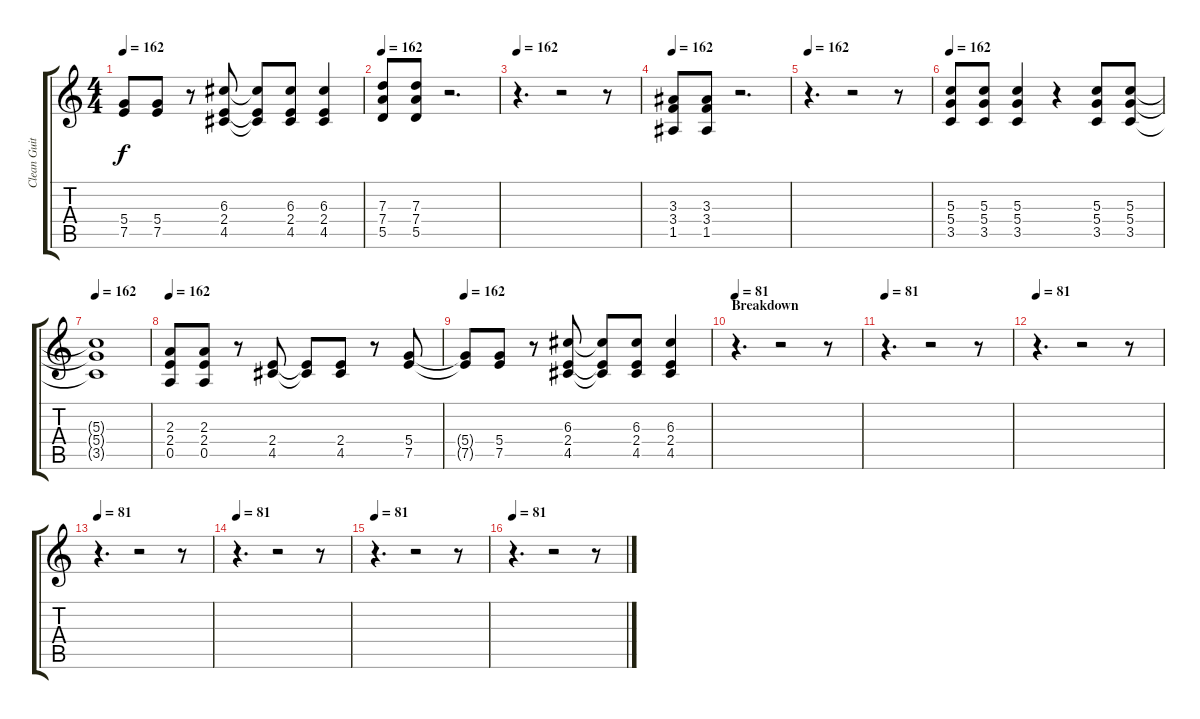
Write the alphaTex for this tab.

\track ("Clean Guitar" "Clean Guit") {instrument electricguitarjazz}
\staff {score tabs}
\tuning (E4 B3 G3 D3 A2 D2) {hide}
\ts (4 4)
\tempo 162
\clef g2
\ks c
(5.4{t} 7.5{t}).8{dy f} (5.4 7.5).8 r.8 (6.3 2.4 4.5).8 (6.3{t} 2.4{t} 4.5{t}).8 (6.3 2.4 4.5).8 (6.3 2.4 4.5).4 |
\tempo 162
(7.3 7.4 5.5).8 (7.3 7.4 5.5).8 r.2{d} |
\tempo 162
r.4{d} r.2 r.8 |
\tempo 162
(3.3 3.4 1.5).8 (3.3 3.4 1.5).8 r.2{d} |
\tempo 162
r.4{d} r.2 r.8 |
\tempo 162
(5.3 5.4 3.5).8 (5.3 5.4 3.5).8 (5.3 5.4 3.5).4 r.4 (5.3 5.4 3.5).8 (5.3 5.4 3.5).8 |
\tempo 162
(5.3{t} 5.4{t} 3.5{t}).1 |
\tempo 162
(2.3 2.4 0.5).8 (2.3 2.4 0.5).8 r.8 (2.4 4.5).8 (2.4{t} 4.5{t}).8 (2.4 4.5).8 r.8 (5.4 7.5).8 |
\tempo 162
(5.4{t} 7.5{t}).8 (5.4 7.5).8 r.8 (6.3 2.4 4.5).8 (6.3{t} 2.4{t} 4.5{t}).8 (6.3 2.4 4.5).8 (6.3 2.4 4.5).4 |
\section ("" "Breakdown")
\tempo 81
r.4{d} r.2 r.8 |
\tempo 81
r.4{d} r.2 r.8 |
\tempo 81
r.4{d} r.2 r.8 |
\tempo 81
r.4{d} r.2 r.8 |
\tempo 81
r.4{d} r.2 r.8 |
\tempo 81
r.4{d} r.2 r.8 |
\tempo 81
r.4{d} r.2 r.8
